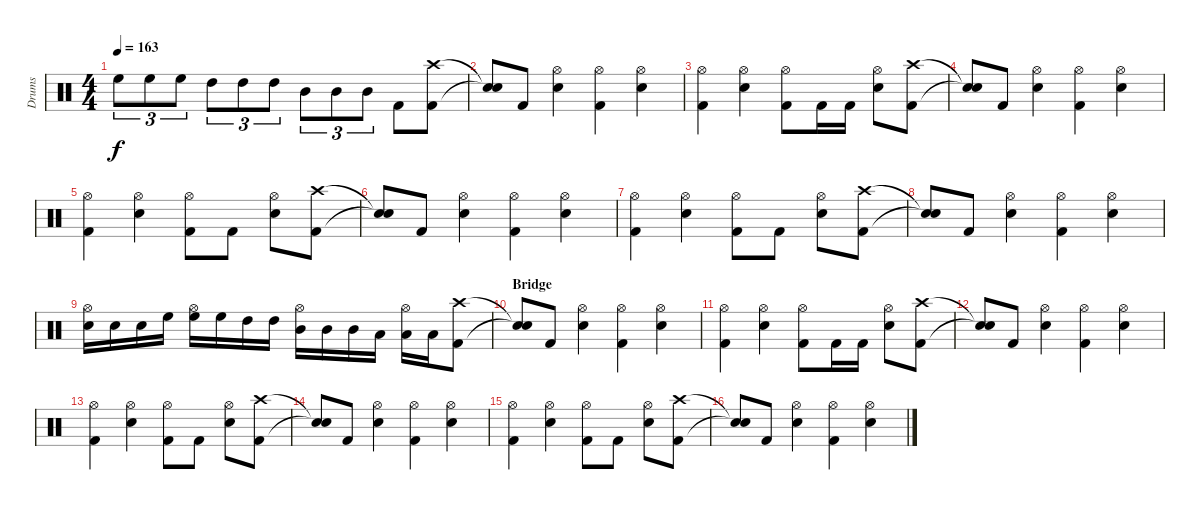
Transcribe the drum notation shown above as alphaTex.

\track ("Drums" "Drums") {instrument percussion}
\staff {score}
\articulation defaults
\ts (4 4)
\tempo 163
\clef neutral
\ks c "High Floor Tom (hit)".8{tu (3 2) dy f} "High Floor Tom (hit)".8{tu (3 2)} "High Floor Tom (hit)".8{tu (3 2)} "High Tom (hit)".8{tu (3 2)} "High Tom (hit)".8{tu (3 2)} "High Tom (hit)".8{tu (3 2)} "Mid Tom (hit)".8{tu (3 2)} "Mid Tom (hit)".8{tu (3 2)} "Mid Tom (hit)".8{tu (3 2)} "Kick (hit) 2".8
("Kick (hit) 2" "Crash high (hit)").8 |
("Snare (hit)"{t} "Snare (hit)"{t}).8 "Kick (hit) 2".8 ("Snare (hit) 2" "Hi-Hat (open)").4 ("Kick (hit) 2" "Hi-Hat (open)").4 ("Snare (hit) 2" "Hi-Hat (open)").4 |
("Kick (hit) 2" "Hi-Hat (open)").4 ("Snare (hit) 2" "Hi-Hat (open)").4 ("Kick (hit) 2" "Hi-Hat (open)").8 "Kick (hit) 2".16 "Kick (hit) 2".16 ("Snare (hit) 2" "Hi-Hat (open)").8 ("Kick (hit) 2" "Crash high (hit)").8 |
("Snare (hit)"{t} "Snare (hit)"{t}).8 "Kick (hit) 2".8 ("Snare (hit) 2" "Hi-Hat (open)").4 ("Kick (hit) 2" "Hi-Hat (open)").4 ("Snare (hit) 2" "Hi-Hat (open)").4 |
("Kick (hit) 2" "Hi-Hat (open)").4 ("Snare (hit) 2" "Hi-Hat (open)").4 ("Kick (hit) 2" "Hi-Hat (open)").8 "Kick (hit) 2".8 ("Snare (hit) 2" "Hi-Hat (open)").8 ("Kick (hit) 2" "Crash high (hit)").8 |
("Snare (hit)"{t} "Snare (hit)"{t}).8 "Kick (hit) 2".8 ("Snare (hit) 2" "Hi-Hat (open)").4 ("Kick (hit) 2" "Hi-Hat (open)").4 ("Snare (hit) 2" "Hi-Hat (open)").4 |
("Kick (hit) 2" "Hi-Hat (open)").4 ("Snare (hit) 2" "Hi-Hat (open)").4 ("Kick (hit) 2" "Hi-Hat (open)").8 "Kick (hit) 2".8 ("Snare (hit) 2" "Hi-Hat (open)").8 ("Kick (hit) 2" "Crash high (hit)").8 |
("Snare (hit)"{t} "Snare (hit)"{t}).8 "Kick (hit) 2".8 ("Snare (hit) 2" "Hi-Hat (open)").4 ("Kick (hit) 2" "Hi-Hat (open)").4 ("Snare (hit) 2" "Hi-Hat (open)").4 |
("Snare (hit) 2" "Hi-Hat (open)").16 "Snare (hit) 2".16 "Snare (hit) 2".16 "High Floor Tom (hit)".16 ("Hi-Hat (open)" "High Floor Tom (hit)").16 "High Floor Tom (hit)".16 "High Tom (hit)".16 "High Tom (hit)".16 ("Hi-Hat (open)" "Mid Tom (hit)").16 "Mid Tom (hit)".16 "Mid Tom (hit)".16 "Low Tom (hit)".16 ("Low Tom (hit)" "Hi-Hat (open)").16 "Low Tom (hit)".16 ("Kick (hit) 2" "Crash high (hit)").8 |
\section ("" "Bridge")
("Snare (hit)"{t} "Snare (hit)"{t}).8 "Kick (hit) 2".8 ("Snare (hit) 2" "Hi-Hat (open)").4 ("Kick (hit) 2" "Hi-Hat (open)").4 ("Snare (hit) 2" "Hi-Hat (open)").4 |
("Kick (hit) 2" "Hi-Hat (open)").4 ("Snare (hit) 2" "Hi-Hat (open)").4 ("Kick (hit) 2" "Hi-Hat (open)").8 "Kick (hit) 2".16 "Kick (hit) 2".16 ("Snare (hit) 2" "Hi-Hat (open)").8 ("Kick (hit) 2" "Crash high (hit)").8 |
("Snare (hit)"{t} "Snare (hit)"{t}).8 "Kick (hit) 2".8 ("Snare (hit) 2" "Hi-Hat (open)").4 ("Kick (hit) 2" "Hi-Hat (open)").4 ("Snare (hit) 2" "Hi-Hat (open)").4 |
("Kick (hit) 2" "Hi-Hat (open)").4 ("Snare (hit) 2" "Hi-Hat (open)").4 ("Kick (hit) 2" "Hi-Hat (open)").8 "Kick (hit) 2".8 ("Snare (hit) 2" "Hi-Hat (open)").8 ("Kick (hit) 2" "Crash high (hit)").8 |
("Snare (hit)"{t} "Snare (hit)"{t}).8 "Kick (hit) 2".8 ("Snare (hit) 2" "Hi-Hat (open)").4 ("Kick (hit) 2" "Hi-Hat (open)").4 ("Snare (hit) 2" "Hi-Hat (open)").4 |
("Kick (hit) 2" "Hi-Hat (open)").4 ("Snare (hit) 2" "Hi-Hat (open)").4 ("Kick (hit) 2" "Hi-Hat (open)").8 "Kick (hit) 2".8 ("Snare (hit) 2" "Hi-Hat (open)").8 ("Kick (hit) 2" "Crash high (hit)").8 |
("Snare (hit)"{t} "Snare (hit)"{t}).8 "Kick (hit) 2".8 ("Snare (hit) 2" "Hi-Hat (open)").4 ("Kick (hit) 2" "Hi-Hat (open)").4 ("Snare (hit) 2" "Hi-Hat (open)").4
